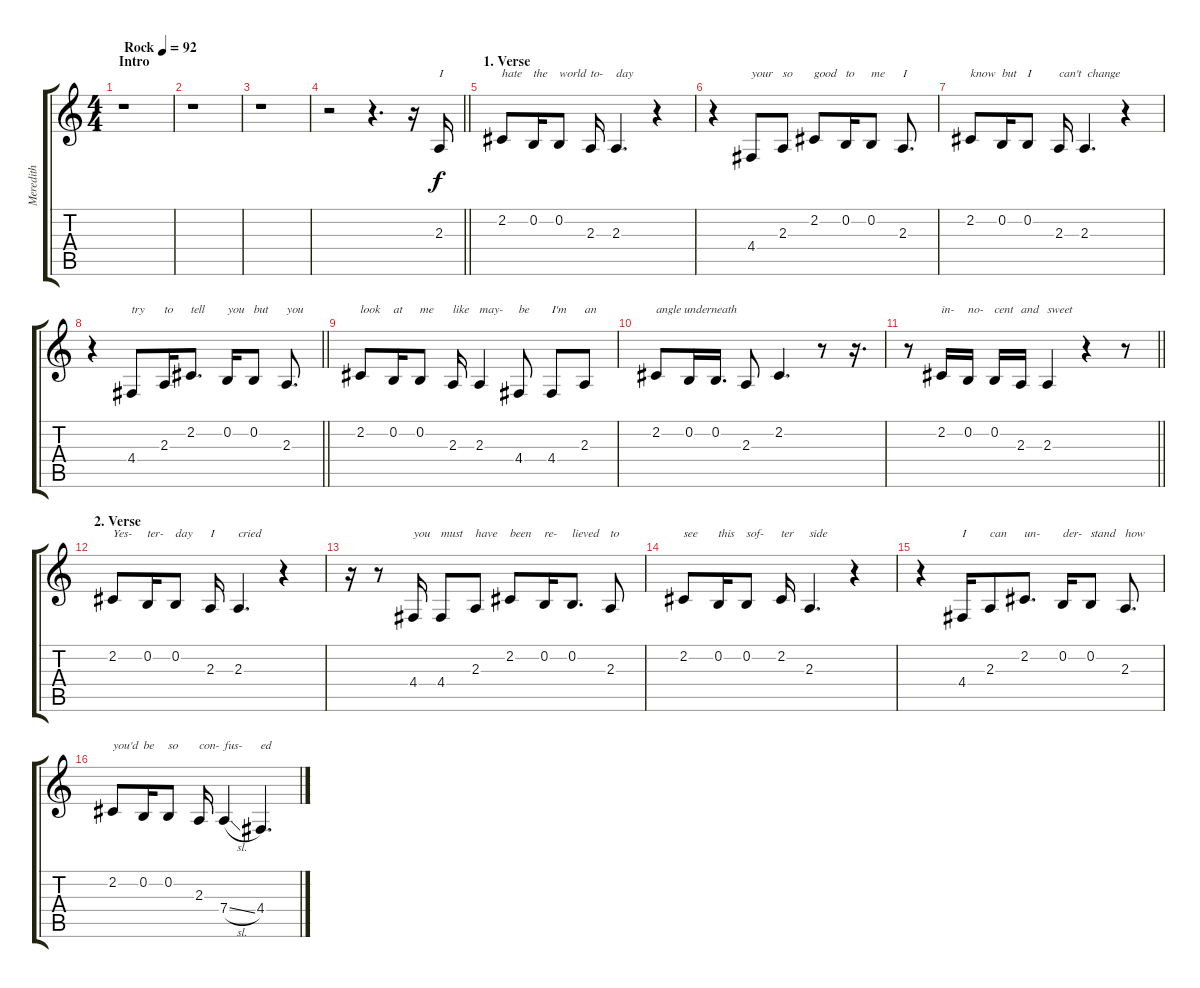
\track ("Meredith" "Meredith") {instrument mutedtrumpet}
\staff {score tabs}
\tuning (E4 B3 G3 D3 A2 E2) {hide}
\ts (4 4)
\section ("" "Intro")
\tempo (92 "Rock")
\clef g2
\ks c
r.1{dy f instrument mutedtrumpet} |
r.1 |
r.1 |
\barLineRight lightlight
r.2 r.4{d} r.16 2.3.16{txt "I"} |
\section ("" "1. Verse")
2.2.8{txt "hate"} 0.2.16{txt "the"} 0.2.8{txt "world"} 2.3.16{txt "to-"} 2.3.4{d txt "day"} r.4 |
r.4 4.4.8{txt "your"} 2.3.8{txt "so"} 2.2.8{txt "good"} 0.2.16{txt "to"} 0.2.8{txt "me"} 2.3.8{d txt "I"} |
2.2.8{txt "know"} 0.2.16{txt "but"} 0.2.8{txt "I"} 2.3.16{txt "can't"} 2.3.4{d txt " change"} r.4 |
\barLineRight lightlight
r.4 4.4.8{txt "try"} 2.3.16{txt "to"} 2.2.8{d txt "tell"} 0.2.16{txt "you"} 0.2.8{txt "but"} 2.3.8{d txt "you"} |
2.2.8{txt "look"} 0.2.16{txt "at"} 0.2.8{txt "me"} 2.3.16{txt "like"} 2.3.4{txt "may-"} 4.4.8{txt "be"} 4.4.8{txt "I'm"} 2.3.8{txt "an"} |
2.2.8{txt "angle underneath"} 0.2.16 0.2.16{d} 2.3.8 2.2.4{d} r.8 r.16{d} |
\barLineRight lightlight
r.8 2.2.16{txt "in-"} 0.2.16{txt "no-"} 0.2.16{txt "cent"} 2.3.16{txt "and"} 2.3.4{txt "sweet"} r.4 r.8 |
\section ("" "2. Verse")
2.2.8{txt "Yes-"} 0.2.16{txt "ter-"} 0.2.8{txt "day"} 2.3.16{txt "I"} 2.3.4{d txt "cried"} r.4 |
r.16 r.8 4.4.16{txt "you"} 4.4.8{txt "must"} 2.3.8{txt "have"} 2.2.8{txt "been"} 0.2.16{txt "re-"} 0.2.8{d txt "lieved"} 2.3.8{txt "to"} |
2.2.8{txt "see"} 0.2.16{txt "this"} 0.2.8{txt "sof-"} 2.2.16{txt "ter"} 2.3.4{d txt "side"} r.4 |
r.4 4.4.16{txt "I"} 2.3.8{txt "can"} 2.2.8{d txt "un-"} 0.2.16{txt "der-"} 0.2.8{txt "stand"} 2.3.8{d txt "how"} |
2.2.8{txt "you'd"} 0.2.16{txt "be"} 0.2.8{txt "so"} 2.3.16{txt "con-"} 7.4{sl}.4{txt "fus-"} 4.4.4{d txt "ed"}
